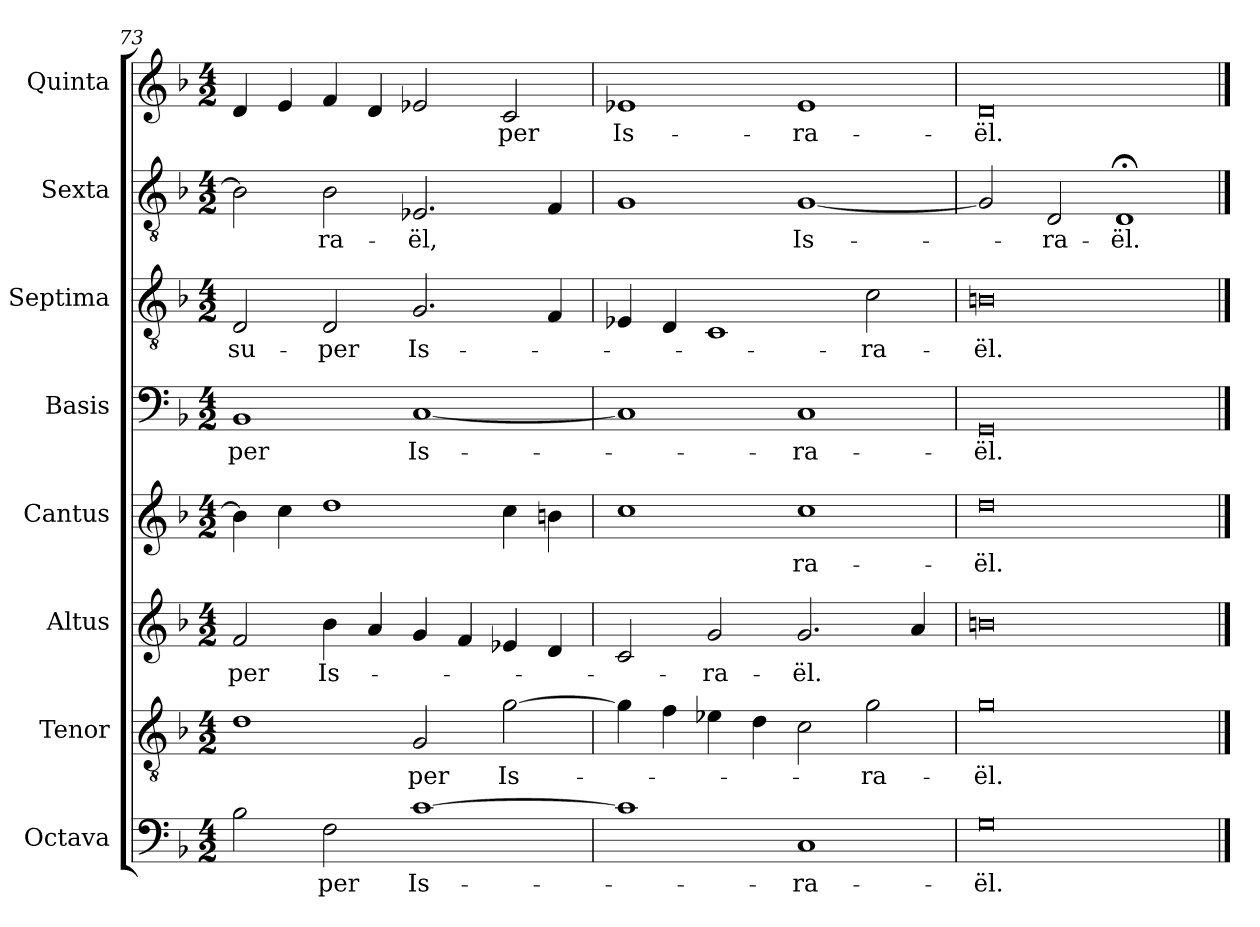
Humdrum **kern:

**kern	**text	**kern	**text	**kern	**text	**kern	**text	**kern	**text	**kern	**text	**kern	**text	**kern	**text
*part8	*part8	*part7	*part7	*part6	*part6	*part5	*part5	*part4	*part4	*part3	*part3	*part2	*part2	*part1	*part1
*staff8	*staff8	*staff7	*staff7	*staff6	*staff6	*staff5	*staff5	*staff4	*staff4	*staff3	*staff3	*staff2	*staff2	*staff1	*staff1
*I"Octava	*	*I"Tenor	*	*I"Altus	*	*I"Cantus	*	*I"Basis	*	*I"Septima	*	*I"Sexta	*	*I"Quinta	*
*	*	*I'T	*	*I'A	*	*I'C	*	*I'B	*	*	*	*	*	*	*
!!LO:LB:g=z
*clefF4	*	*clefGv2	*	*clefG2	*	*clefG2	*	*clefF4	*	*clefGv2	*	*clefGv2	*	*clefG2	*
*k[b-]	*	*k[b-]	*	*k[b-]	*	*k[b-]	*	*k[b-]	*	*k[b-]	*	*k[b-]	*	*k[b-]	*
*F:	*	*F:	*	*F:	*	*F:	*	*F:	*	*F:	*	*F:	*	*F:	*
*M4/2	*	*M4/2	*	*M4/2	*	*M4/2	*	*M4/2	*	*M4/2	*	*M4/2	*	*M4/2	*
=73	=73	=73	=73	=73	=73	=73	=73	=73	=73	=73	=73	=73	=73	=73	=73
!	!	!	!	!	!LO:LY:b	!	!	!	!LO:LY:b	!	!LO:LY:b	!	!	!	!
2B-\	.	1d	.	2f/	-per	4b-\]	.	1BB-	-per	2D/	su-	2B-\]	.	4d/	.
.	.	.	.	.	.	4cc\	.	.	.	.	.	.	.	4e/	.
!	!LO:LY:b	!	!	!	!LO:LY:b	!	!	!	!	!	!LO:LY:b	!	!LO:LY:b	!	!
2F\	-per	.	.	4b-\	Is-	1dd	.	.	.	2D/	-per	2B-\	-ra-	4f/	.
.	.	.	.	4a/	.	.	.	.	.	.	.	.	.	4d/	.
!	!LO:LY:b	!	!LO:LY:b	!	!	!	!	!	!LO:LY:b	!	!LO:LY:b	!	!LO:LY:b	!	!
[1c	Is-	2G/	-per	4g/	.	.	.	[1C	Is-	2.G/	Is-	2.E-X/	-ël,	2e-X/	.
.	.	.	.	4f/	.	.	.	.	.	.	.	.	.	.	.
!	!	!	!LO:LY:b	!	!	!	!	!	!	!	!	!	!	!	!LO:LY:b
.	.	[2g\	Is-	4e-X/	.	4cc\	.	.	.	.	.	.	.	2c/	-per
.	.	.	.	4d/	.	4bn\	.	.	.	4F/	.	4F/	.	.	.
=74	=74	=74	=74	=74	=74	=74	=74	=74	=74	=74	=74	=74	=74	=74	=74
!	!	!	!	!	!	!	!	!	!	!	!	!	!	!	!LO:LY:b
1c]	.	4g\]	.	2c/	.	1cc	.	1C]	.	4E-X/	.	1G	.	1e-X	Is-
.	.	4f\	.	.	.	.	.	.	.	4D/	.	.	.	.	.
!	!	!	!	!	!LO:LY:b	!	!	!	!	!	!	!	!	!	!
.	.	4e-X\	.	2g/	-ra-	.	.	.	.	1C	.	.	.	.	.
.	.	4d\	.	.	.	.	.	.	.	.	.	.	.	.	.
!	!LO:LY:b	!	!	!	!LO:LY:b	!	!LO:LY:b	!	!LO:LY:b	!	!	!	!LO:LY:b	!	!LO:LY:b
1C	-ra-	2c\	.	2.g/	-ël.	1cc	-ra-	1C	-ra-	.	.	[1G	Is-	1e-	-ra-
!	!	!	!LO:LY:b	!	!	!	!	!	!	!	!LO:LY:b	!	!	!	!
.	.	2g\	-ra-	.	.	.	.	.	.	2c\	-ra-	.	.	.	.
.	.	.	.	4a/	.	.	.	.	.	.	.	.	.	.	.
=75	=75	=75	=75	=75	=75	=75	=75	=75	=75	=75	=75	=75	=75	=75	=75
!	!LO:LY:b	!	!LO:LY:b	!	!	!	!LO:LY:b	!	!LO:LY:b	!	!LO:LY:b	!	!	!	!LO:LY:b
0G	-ël.	0g	-ël.	0bn	.	0dd	-ël.	0GG	-ël.	0Bn	-ël.	2G/]	.	0d	-ël.
!	!	!	!	!	!	!	!	!	!	!	!	!	!LO:LY:b	!	!
.	.	.	.	.	.	.	.	.	.	.	.	2D/	-ra-	.	.
!	!	!	!	!	!	!	!	!	!	!	!	!	!LO:LY:b	!	!
.	.	.	.	.	.	.	.	.	.	.	.	1D;<	-ël.	.	.
==	==	==	==	==	==	==	==	==	==	==	==	==	==	==	==
*-	*-	*-	*-	*-	*-	*-	*-	*-	*-	*-	*-	*-	*-	*-	*-
